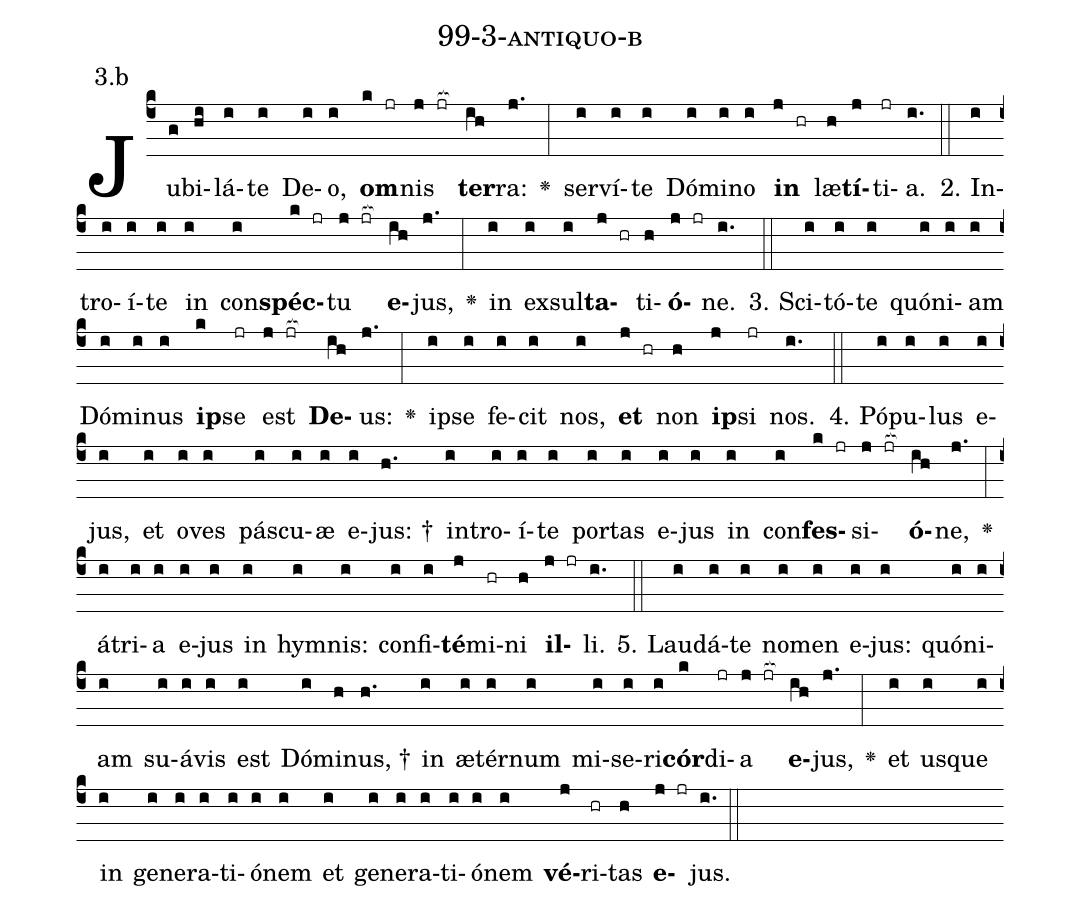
name: 99-3-antiquo-b;
annotation: 3.b;
%%
(c4)Ju(g)bi(hi)lá(i)te(i) De(i)o,(i) <b>om</b>(k jr)nis(j jr[ocb:1{]) <b>ter</b>(ih[ocb:0}])ra:(j.) <v>\greheightstar</v>(:) ser(i)ví(i)te(i) Dó(i)mi(i)no(i) <b>in</b>(j hr) læ(h)<b>tí</b>(j)ti(jr)a.(i.) (::)
2. In(i)tro(i)í(i)te(i) in(i) con(i)<b>spéc</b>(k jr)tu(j jr[ocb:1{]) <b>e</b>(ih[ocb:0}])jus,(j.) <v>\greheightstar</v>(:) in(i) ex(i)sul(i)<b>ta</b>(j hr)ti(h)<b>ó</b>(j jr)ne.(i.) (::)
3. Sci(i)tó(i)te(i) quón(i)i(i)am(i) Dó(i)mi(i)nus(i) <b>ip</b>(k)se(jr) est(j jr[ocb:1{]) <b>De</b>(ih[ocb:0}])us:(j.) <v>\greheightstar</v>(:) ip(i)se(i) fe(i)cit(i) nos,(i) <b>et</b>(j hr) non(h) <b>ip</b>(j)si(jr) nos.(i.) (::)
4. Pó(i)pu(i)lus(i) e(i)jus,(i) et(i) o(i)ves(i) pás(i)cu(i)æ(i) e(i)jus: †(h.) in(i)tro(i)í(i)te(i) por(i)tas(i) e(i)jus(i) in(i) con(i)<b>fes</b>(k jr)si(j jr[ocb:1{])<b>ó</b>(ih[ocb:0}])ne,(j.) <v>\greheightstar</v>(:) á(i)tri(i)a(i) e(i)jus(i) in(i) hym(i)nis:(i) con(i)fi(i)<b>té</b>(j)mi(hr)ni(h) <b>il</b>(j jr)li.(i.) (::)
5. Lau(i)dá(i)te(i) no(i)men(i) e(i)jus:(i) quón(i)i(i)am(i) su(i)á(i)vis(i) est(i) Dó(i)mi(h)nus, †(h.) in(i) æ(i)tér(i)num(i) mi(i)se(i)ri(i)<b>cór</b>(k)di(jr)a(j jr[ocb:1{]) <b>e</b>(ih[ocb:0}])jus,(j.) <v>\greheightstar</v>(:) et(i) us(i)que(i) in(i) ge(i)ne(i)ra(i)ti(i)ó(i)nem(i) et(i) ge(i)ne(i)ra(i)ti(i)ó(i)nem(i) <b>vé</b>(j)ri(hr)tas(h) <b>e</b>(j jr)jus.(i.) (::)
